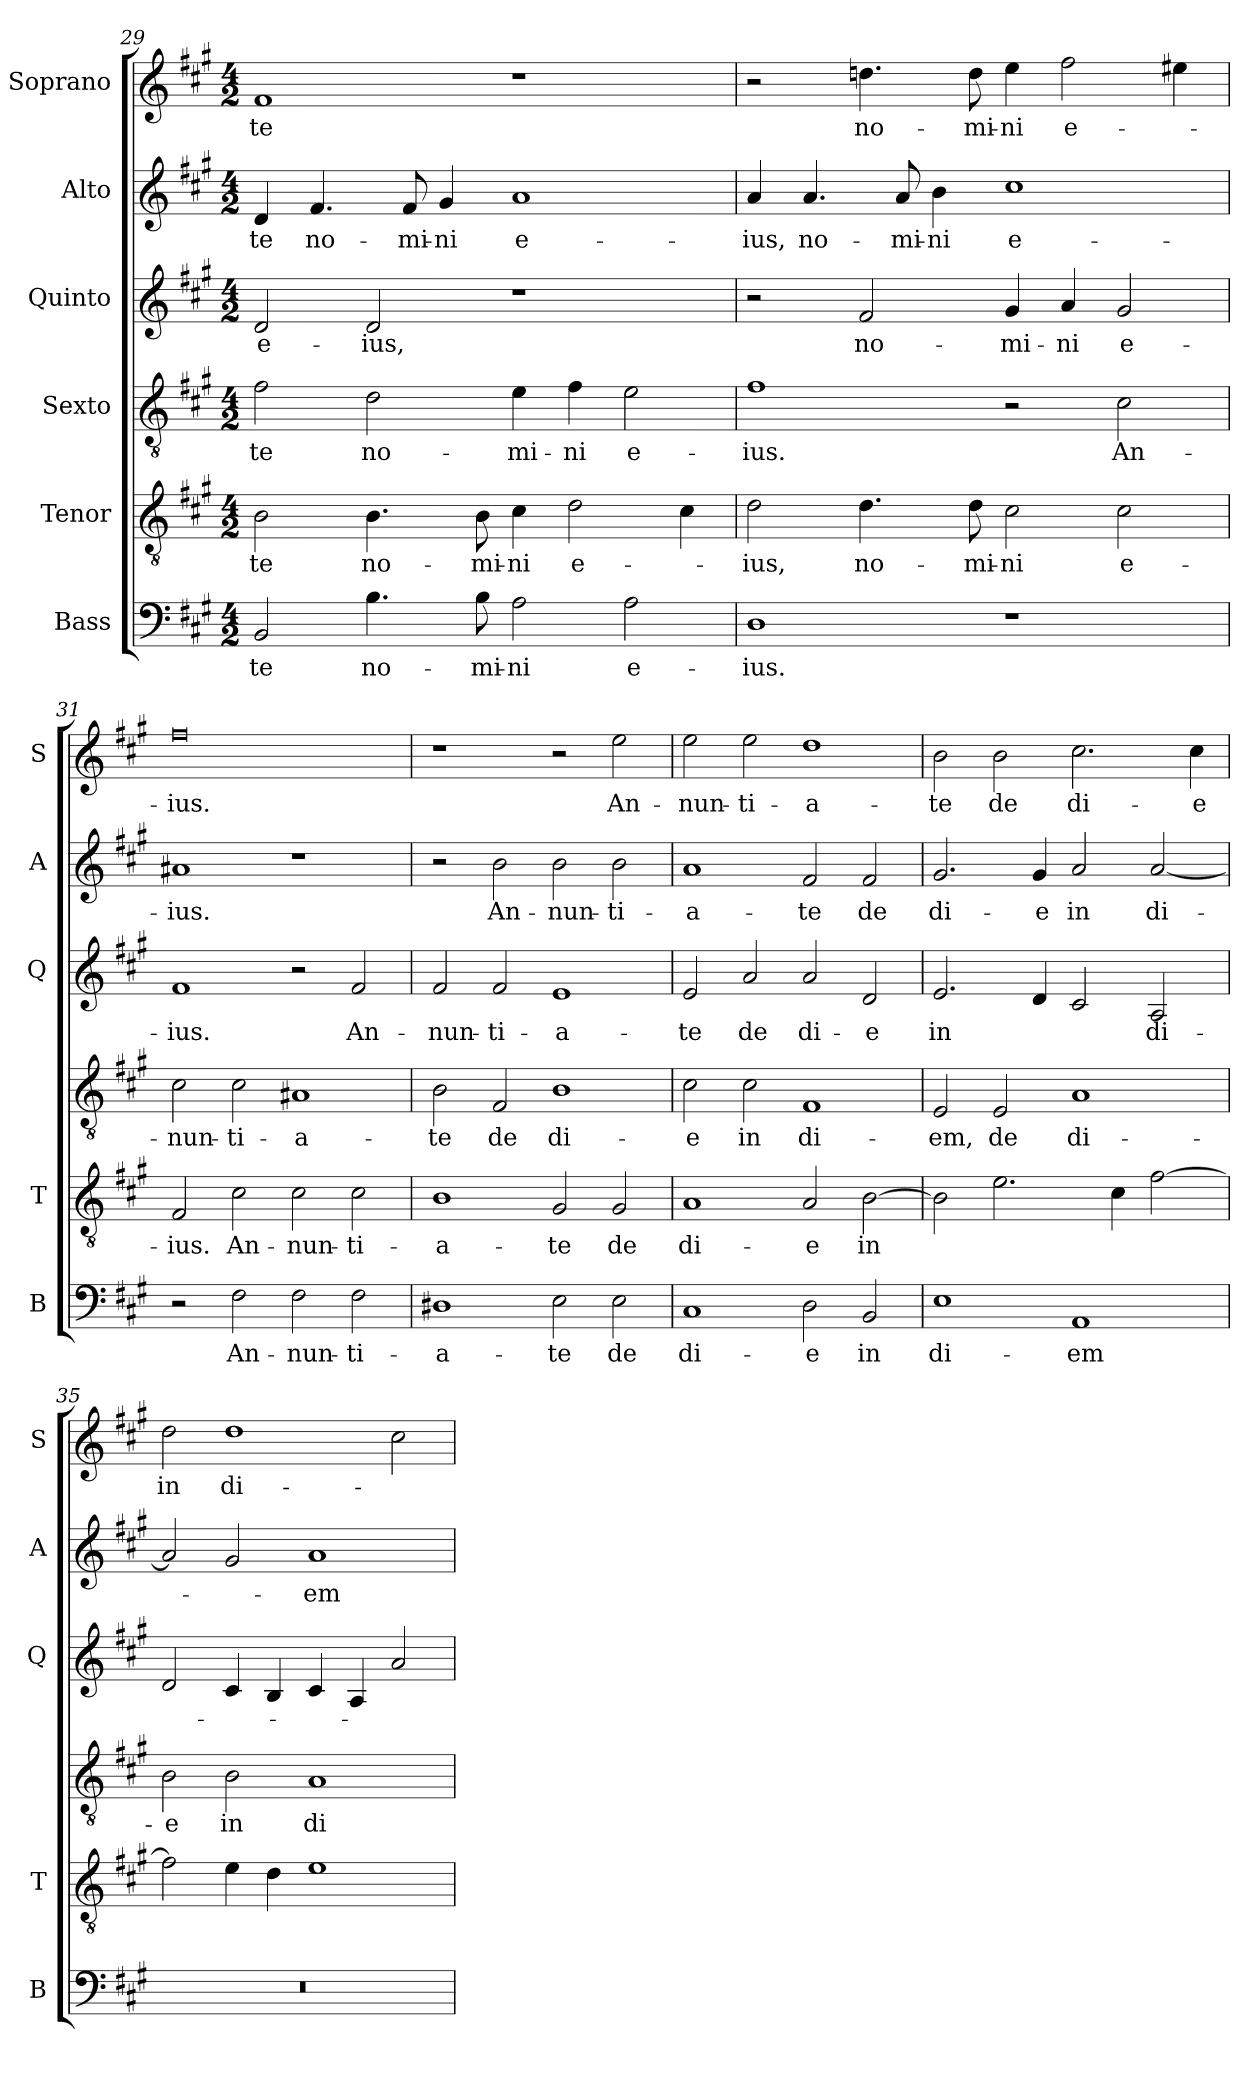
**kern	**text	**kern	**text	**kern	**text	**kern	**text	**kern	**text	**kern	**text
*part6	*part6	*part5	*part5	*part4	*part4	*part3	*part3	*part2	*part2	*part1	*part1
*staff6	*staff6	*staff5	*staff5	*staff4	*staff4	*staff3	*staff3	*staff2	*staff2	*staff1	*staff1
*I"Bass	*	*I"Tenor	*	*I"Sexto	*	*I"Quinto	*	*I"Alto	*	*I"Soprano	*
*I'B	*	*I'T	*	*	*	*I'Q	*	*I'A	*	*I'S	*
!!LO:PB:g=z
*clefF4	*	*clefGv2	*	*clefGv2	*	*clefG2	*	*clefG2	*	*clefG2	*
*k[f#c#g#]	*	*k[f#c#g#]	*	*k[f#c#g#]	*	*k[f#c#g#]	*	*k[f#c#g#]	*	*k[f#c#g#]	*
*A:	*	*A:	*	*A:	*	*A:	*	*A:	*	*A:	*
*M4/2	*	*M4/2	*	*M4/2	*	*M4/2	*	*M4/2	*	*M4/2	*
=29	=29	=29	=29	=29	=29	=29	=29	=29	=29	=29	=29
!	!LO:LY:b	!	!LO:LY:b	!	!LO:LY:b	!	!LO:LY:b	!	!LO:LY:b	!	!LO:LY:b
2BB/	-te	2B\	-te	2f#\	-te	2d/	e-	4d/	-te	1f#	-te
!	!	!	!	!	!	!	!	!	!LO:LY:b	!	!
.	.	.	.	.	.	.	.	4.f#/	no-	.	.
!	!LO:LY:b	!	!LO:LY:b	!	!LO:LY:b	!	!LO:LY:b	!	!	!	!
4.B\	no-	4.B\	no-	2d\	no-	2d/	-ius,	.	.	.	.
!	!	!	!	!	!	!	!	!	!LO:LY:b	!	!
.	.	.	.	.	.	.	.	8f#/	-mi-	.	.
!	!	!	!	!	!	!	!	!	!LO:LY:b	!	!
.	.	.	.	.	.	.	.	4g#/	-ni	.	.
!	!LO:LY:b	!	!LO:LY:b	!	!	!	!	!	!	!	!
8B\	-mi-	8B\	-mi-	.	.	.	.	.	.	.	.
!	!LO:LY:b	!	!LO:LY:b	!	!LO:LY:b	!	!	!	!LO:LY:b	!	!
2A\	-ni	4c#\	-ni	4e\	-mi-	1r	.	1a	e-	1r	.
!	!	!	!LO:LY:b	!	!LO:LY:b	!	!	!	!	!	!
.	.	2d\	e-	4f#\	-ni	.	.	.	.	.	.
!	!LO:LY:b	!	!	!	!LO:LY:b	!	!	!	!	!	!
2A\	e-	.	.	2e\	e-	.	.	.	.	.	.
.	.	4c#\	.	.	.	.	.	.	.	.	.
=30	=30	=30	=30	=30	=30	=30	=30	=30	=30	=30	=30
!	!LO:LY:b	!	!LO:LY:b	!	!LO:LY:b	!	!	!	!LO:LY:b	!	!
1D	-ius.	2d\	-ius,	1f#	-ius.	2r	.	4a/	-ius,	2r	.
!	!	!	!	!	!	!	!	!	!LO:LY:b	!	!
.	.	.	.	.	.	.	.	4.a/	no-	.	.
!	!	!	!LO:LY:b	!	!	!	!LO:LY:b	!	!	!	!LO:LY:b
.	.	4.d\	no-	.	.	2f#/	no-	.	.	4.ddni\	no-
!	!	!	!	!	!	!	!	!	!LO:LY:b	!	!
.	.	.	.	.	.	.	.	8a/	-mi-	.	.
!	!	!	!	!	!	!	!	!	!LO:LY:b	!	!
.	.	.	.	.	.	.	.	4b\	-ni	.	.
!	!	!	!LO:LY:b	!	!	!	!	!	!	!	!LO:LY:b
.	.	8d\	-mi-	.	.	.	.	.	.	8dd\	-mi-
!	!	!	!LO:LY:b	!	!	!	!LO:LY:b	!	!LO:LY:b	!	!LO:LY:b
1r	.	2c#\	-ni	2r	.	4g#/	-mi-	1cc#	e-	4ee\	-ni
!	!	!	!	!	!	!	!LO:LY:b	!	!	!	!LO:LY:b
.	.	.	.	.	.	4a/	-ni	.	.	2ff#\	e-
!	!	!	!LO:LY:b	!	!LO:LY:b	!	!LO:LY:b	!	!	!	!
.	.	2c#\	e-	2c#\	An-	2g#/	e-	.	.	.	.
.	.	.	.	.	.	.	.	.	.	4ee#X\	.
=31	=31	=31	=31	=31	=31	=31	=31	=31	=31	=31	=31
!	!	!	!LO:LY:b	!	!LO:LY:b	!	!LO:LY:b	!	!LO:LY:b	!	!LO:LY:b
2r	.	2F#/	-ius.	2c#\	-nun-	1f#	-ius.	1a#X	-ius.	0ff#	-ius.
!	!LO:LY:b	!	!LO:LY:b	!	!LO:LY:b	!	!	!	!	!	!
2F#\	An-	2c#\	An-	2c#\	-ti-	.	.	.	.	.	.
!	!LO:LY:b	!	!LO:LY:b	!	!LO:LY:b	!	!	!	!	!	!
2F#\	-nun-	2c#\	-nun-	1A#X	-a-	2r	.	1r	.	.	.
!	!LO:LY:b	!	!LO:LY:b	!	!	!	!LO:LY:b	!	!	!	!
2F#\	-ti-	2c#\	-ti-	.	.	2f#/	An-	.	.	.	.
=32	=32	=32	=32	=32	=32	=32	=32	=32	=32	=32	=32
!	!LO:LY:b	!	!LO:LY:b	!	!LO:LY:b	!	!LO:LY:b	!	!	!	!
1D#X	-a-	1B	-a-	2B\	-te	2f#/	-nun-	2r	.	1r	.
!	!	!	!	!	!LO:LY:b	!	!LO:LY:b	!	!LO:LY:b	!	!
.	.	.	.	2F#/	de	2f#/	-ti-	2b\	An-	.	.
!	!LO:LY:b	!	!LO:LY:b	!	!LO:LY:b	!	!LO:LY:b	!	!LO:LY:b	!	!
2E\	-te	2G#/	-te	1B	di-	1e	-a-	2b\	-nun-	2r	.
!	!LO:LY:b	!	!LO:LY:b	!	!	!	!	!	!LO:LY:b	!	!LO:LY:b
2E\	de	2G#/	de	.	.	.	.	2b\	-ti-	2ee\	An-
!!LO:LB:g=z
=33	=33	=33	=33	=33	=33	=33	=33	=33	=33	=33	=33
!	!LO:LY:b	!	!LO:LY:b	!	!LO:LY:b	!	!LO:LY:b	!	!LO:LY:b	!	!LO:LY:b
1C#	di-	1A	di-	2c#\	-e	2e/	-te	1a	-a-	2ee\	-nun-
!	!	!	!	!	!LO:LY:b	!	!LO:LY:b	!	!	!	!LO:LY:b
.	.	.	.	2c#\	in	2a/	de	.	.	2ee\	-ti-
!	!LO:LY:b	!	!LO:LY:b	!	!LO:LY:b	!	!LO:LY:b	!	!LO:LY:b	!	!LO:LY:b
2D\	-e	2A/	-e	1F#	di-	2a/	di-	2f#/	-te	1dd	-a-
!	!LO:LY:b	!	!LO:LY:b	!	!	!	!LO:LY:b	!	!LO:LY:b	!	!
2BB/	in	[2B\	in	.	.	2d/	-e	2f#/	de	.	.
=34	=34	=34	=34	=34	=34	=34	=34	=34	=34	=34	=34
!	!LO:LY:b	!	!	!	!LO:LY:b	!	!LO:LY:b	!	!LO:LY:b	!	!LO:LY:b
1E	di-	2B\]	.	2E/	-em,	2.e/	in	2.g#/	di-	2b\	-te
!	!	!	!	!	!LO:LY:b	!	!	!	!	!	!LO:LY:b
.	.	2.e\	.	2E/	de	.	.	.	.	2b\	de
!	!	!	!	!	!	!	!	!	!LO:LY:b	!	!
.	.	.	.	.	.	4d/	.	4g#/	-e	.	.
!	!LO:LY:b	!	!	!	!LO:LY:b	!	!	!	!LO:LY:b	!	!LO:LY:b
1AA	-em	.	.	1A	di-	2c#/	.	2a/	in	2.cc#\	di-
.	.	4c#\	.	.	.	.	.	.	.	.	.
!	!	!	!	!	!	!	!LO:LY:b	!	!LO:LY:b	!	!
.	.	[2f#\	.	.	.	2A/	di-	[2a/	di-	.	.
!	!	!	!	!	!	!	!	!	!	!	!LO:LY:b
.	.	.	.	.	.	.	.	.	.	4cc#\	-e
=35	=35	=35	=35	=35	=35	=35	=35	=35	=35	=35	=35
!	!	!	!	!	!LO:LY:b	!	!	!	!	!	!LO:LY:b
0r	.	2f#\]	.	2B\	-e	2d/	.	2a/]	.	2dd\	in
!	!	!	!	!	!LO:LY:b	!	!	!	!	!	!LO:LY:b
.	.	4e\	.	2B\	in	4c#/	.	2g#/	.	1dd	di-
.	.	4d\	.	.	.	4B/	.	.	.	.	.
!	!	!	!	!	!LO:LY:b	!	!	!	!LO:LY:b	!	!
.	.	1e	.	1A	di-	4c#/	.	1a	-em	.	.
.	.	.	.	.	.	4A/	.	.	.	.	.
.	.	.	.	.	.	2a/	.	.	.	2cc#\	.
=	=	=	=	=	=	=	=	=	=	=	=
*-	*-	*-	*-	*-	*-	*-	*-	*-	*-	*-	*-
